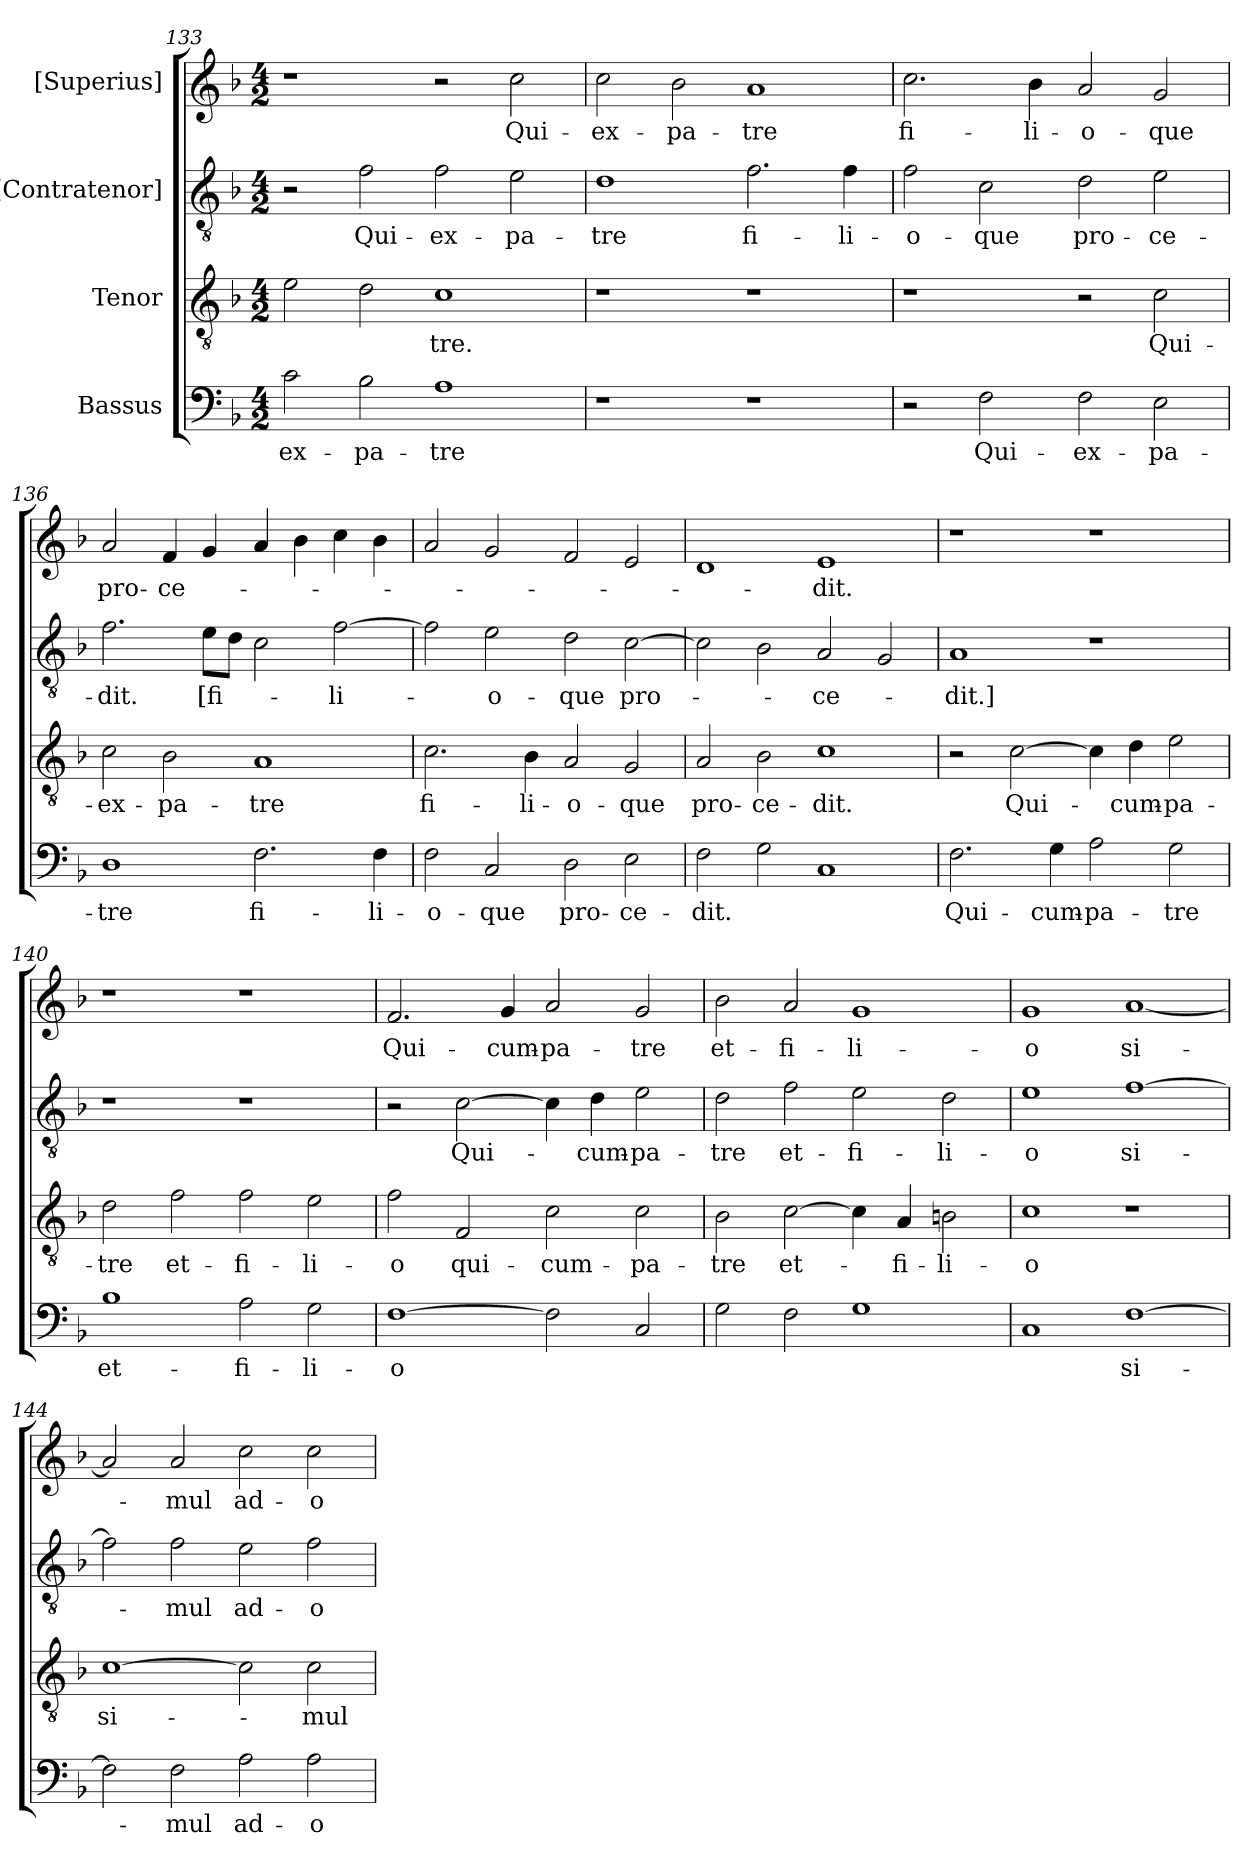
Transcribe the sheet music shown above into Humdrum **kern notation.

**kern	**text	**kern	**text	**kern	**text	**kern	**text
*part4	*part4	*part3	*part3	*part2	*part2	*part1	*part1
*staff4	*staff4	*staff3	*staff3	*staff2	*staff2	*staff1	*staff1
*I"Bassus	*	*I"Tenor	*	*I"[Contratenor]	*	*I"[Superius]	*
*clefF4	*	*clefGv2	*	*clefGv2	*	*clefG2	*
*k[b-]	*	*k[b-]	*	*k[b-]	*	*k[b-]	*
*M4/2	*	*M4/2	*	*M4/2	*	*M4/2	*
=133	=133	=133	=133	=133	=133	=133	=133
2c\	ex-	2e\	.	2r	.	1r	.
2B-\	pa-	2d\	.	2f\	Qui-	.	.
1A\	-tre	1c\	-tre.	2f\	ex-	2r	.
.	.	.	.	2e\	pa-	2cc\	Qui-
=134	=134	=134	=134	=134	=134	=134	=134
1r	.	1r	.	1d\	-tre	2cc\	ex-
.	.	.	.	.	.	2b-\	pa-
1r	.	1r	.	2.f\	fi-	1a/	-tre
.	.	.	.	4f\	-li-	.	.
=135	=135	=135	=135	=135	=135	=135	=135
2r	.	1r	.	2f\	-o-	2.cc\	fi-
2F\	Qui-	.	.	2c\	-que	.	.
.	.	.	.	.	.	4b-\	-li-
2F\	ex-	2r	.	2d\	pro-	2a/	-o-
2E\	pa-	2c\	Qui-	2e\	-ce-	2g/	-que
=136	=136	=136	=136	=136	=136	=136	=136
1D\	-tre	2c\	ex-	2.f\	-dit.	2a/	pro-
.	.	2B-\	pa-	.	.	4f/	-ce-
.	.	.	.	8e\L	[fi-	4g/	.
.	.	.	.	8d\J	.	.	.
2.F\	fi-	1A/	-tre	2c\	.	4a/	.
.	.	.	.	.	.	4b-\	.
.	.	.	.	[2f\	-li-	4cc\	.
4F\	-li-	.	.	.	.	4b-\	.
=137	=137	=137	=137	=137	=137	=137	=137
2F\	-o-	2.c\	fi-	2f\]	.	2a/	.
2C/	-que	.	.	2e\	-o-	2g/	.
.	.	4B-\	-li-	.	.	.	.
2D\	pro-	2A/	-o-	2d\	-que	2f/	.
2E\	-ce-	2G/	-que	[2c\	pro-	2e/	.
=138	=138	=138	=138	=138	=138	=138	=138
2F\	-dit.	2A/	pro-	2c\]	.	1d/	.
2G\	.	2B-\	-ce-	2B-\	.	.	.
1C/	.	1c\	-dit.	2A/	-ce-	1e/	-dit.
.	.	.	.	2G/	.	.	.
=139	=139	=139	=139	=139	=139	=139	=139
2.F\	Qui-	2r	.	1A/	-dit.]	1r	.
.	.	[2c\	Qui-	.	.	.	.
4G\	cum-	.	.	.	.	.	.
2A\	pa-	4c\]	.	1r	.	1r	.
.	.	4d\	cum-	.	.	.	.
2G\	-tre	2e\	pa-	.	.	.	.
=140	=140	=140	=140	=140	=140	=140	=140
1B-\	et-	2d\	-tre	1r	.	1r	.
.	.	2f\	et-	.	.	.	.
2A\	fi-	2f\	fi-	1r	.	1r	.
2G\	-li-	2e\	-li-	.	.	.	.
=141	=141	=141	=141	=141	=141	=141	=141
[1F\	-o	2f\	-o	2r	.	2.f/	Qui-
.	.	2F/	qui-	[2c\	Qui-	.	.
.	.	.	.	.	.	4g/	cum-
2F\]	.	2c\	cum-	4c\]	.	2a/	pa-
.	.	.	.	4d\	cum-	.	.
2C/	.	2c\	pa-	2e\	pa-	2g/	-tre
=142	=142	=142	=142	=142	=142	=142	=142
2G\	.	2B-\	-tre	2d\	-tre	2b-\	et-
2F\	.	[2c\	et-	2f\	et-	2a/	fi-
1G\	.	4c\]	.	2e\	fi-	1g/	-li-
.	.	4A/	fi-	.	.	.	.
.	.	2Bn\	-li-	2d\	-li-	.	.
=143	=143	=143	=143	=143	=143	=143	=143
1C/	.	1c\	-o	1e\	-o	1g/	-o
[1F\	si-	1r	.	[1f\	si-	[1a/	si-
=144	=144	=144	=144	=144	=144	=144	=144
2F\]	.	[1c\	si-	2f\]	.	2a/]	.
2F\	-mul	.	.	2f\	-mul	2a/	-mul
2A\	ad-	2c\]	.	2e\	ad-	2cc\	ad-
2A\	-o-	2c\	-mul	2f\	-o-	2cc\	-o-
=	=	=	=	=	=	=	=
*-	*-	*-	*-	*-	*-	*-	*-
